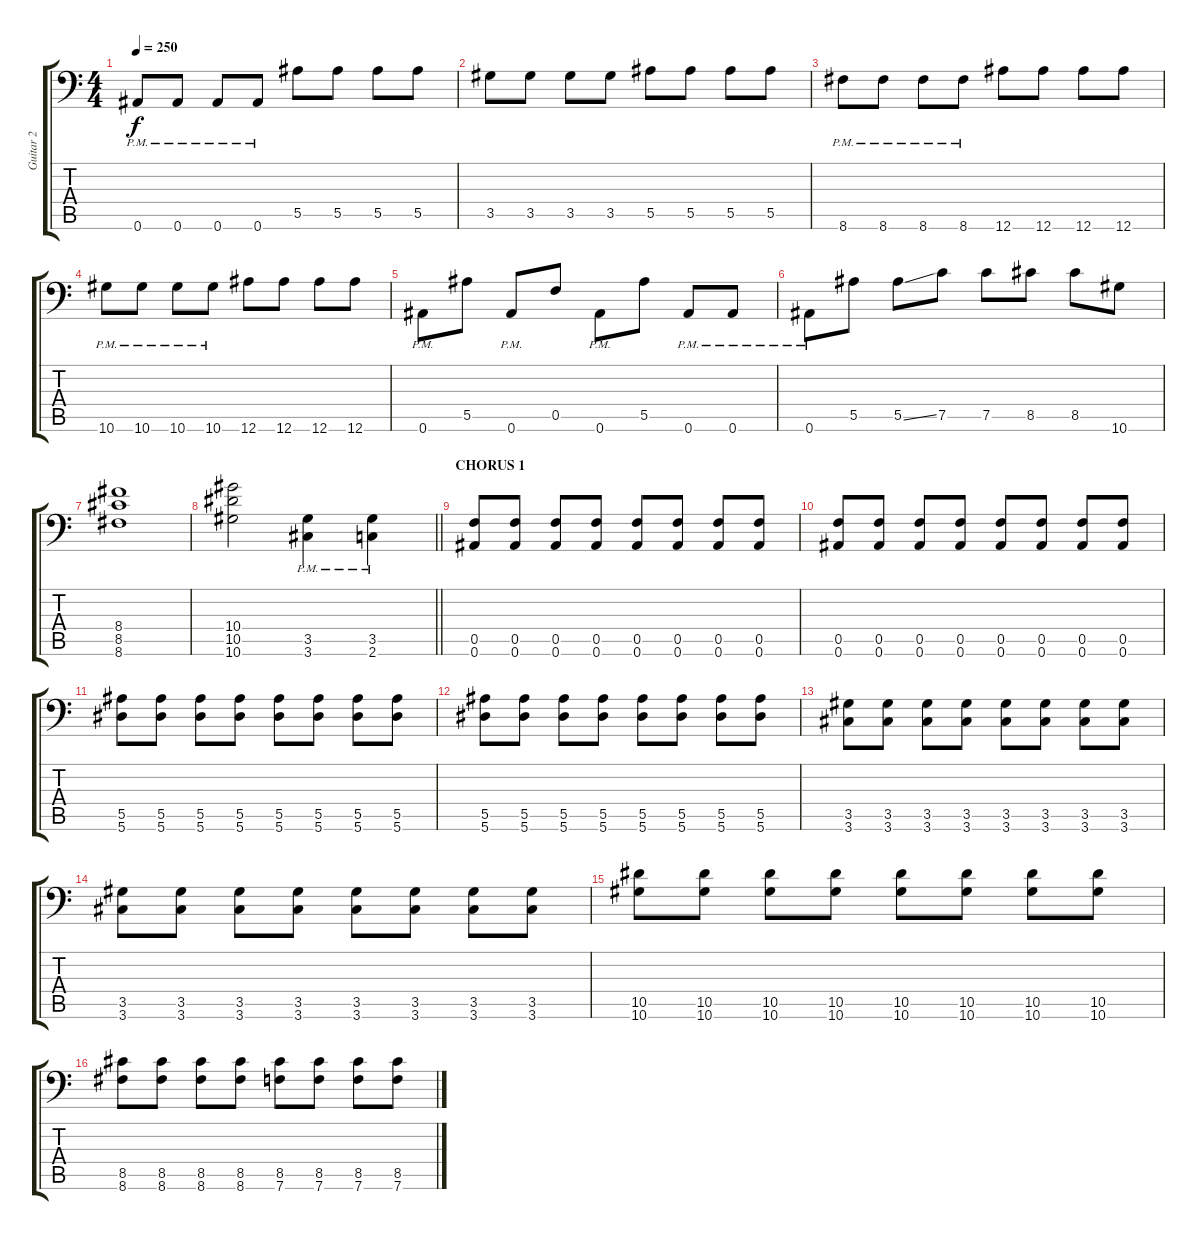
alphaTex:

\track ("Guitar 2" "Guitar 2") {instrument distortionguitar}
\staff {score tabs}
\tuning (C4 G3 Eb3 Bb2 F2 Bb1) {hide}
\ts (4 4)
\tempo 250
\clef f4
\ks c
0.6{pm}.8{dy f} 0.6{pm}.8 0.6{pm}.8 0.6{pm}.8 5.5.8 5.5.8 5.5.8 5.5.8 |
3.5.8 3.5.8 3.5.8 3.5.8 5.5.8 5.5.8 5.5.8 5.5.8 |
8.6{pm}.8 8.6{pm}.8 8.6{pm}.8 8.6{pm}.8 12.6.8 12.6.8 12.6.8 12.6.8 |
10.6{pm}.8 10.6{pm}.8 10.6{pm}.8 10.6{pm}.8 12.6.8 12.6.8 12.6.8 12.6.8 |
0.6{pm}.8 5.5.8 0.6{pm}.8 0.5.8 0.6{pm}.8 5.5.8 0.6{pm}.8 0.6{pm}.8 |
0.6{pm}.8 5.5.8 5.5{ss}.8 7.5.8 7.5.8 8.5.8 8.5.8 10.6.8 |
(8.4 8.5 8.6).1 |
\barLineRight lightlight
(10.4 10.5 10.6).2 (3.5{pm} 3.6{pm}).4 (3.5{pm} 2.6{pm}).4 |
\section ("" "CHORUS 1")
(0.5 0.6).8 (0.5 0.6).8 (0.5 0.6).8 (0.5 0.6).8 (0.5 0.6).8 (0.5 0.6).8 (0.5 0.6).8 (0.5 0.6).8 |
(0.5 0.6).8 (0.5 0.6).8 (0.5 0.6).8 (0.5 0.6).8 (0.5 0.6).8 (0.5 0.6).8 (0.5 0.6).8 (0.5 0.6).8 |
(5.5 5.6).8 (5.5 5.6).8 (5.5 5.6).8 (5.5 5.6).8 (5.5 5.6).8 (5.5 5.6).8 (5.5 5.6).8 (5.5 5.6).8 |
(5.5 5.6).8 (5.5 5.6).8 (5.5 5.6).8 (5.5 5.6).8 (5.5 5.6).8 (5.5 5.6).8 (5.5 5.6).8 (5.5 5.6).8 |
(3.5 3.6).8 (3.5 3.6).8 (3.5 3.6).8 (3.5 3.6).8 (3.5 3.6).8 (3.5 3.6).8 (3.5 3.6).8 (3.5 3.6).8 |
(3.5 3.6).8 (3.5 3.6).8 (3.5 3.6).8 (3.5 3.6).8 (3.5 3.6).8 (3.5 3.6).8 (3.5 3.6).8 (3.5 3.6).8 |
(10.5 10.6).8 (10.5 10.6).8 (10.5 10.6).8 (10.5 10.6).8 (10.5 10.6).8 (10.5 10.6).8 (10.5 10.6).8 (10.5 10.6).8 |
(8.5 8.6).8 (8.5 8.6).8 (8.5 8.6).8 (8.5 8.6).8 (8.5 7.6).8 (8.5 7.6).8 (8.5 7.6).8 (8.5 7.6).8
